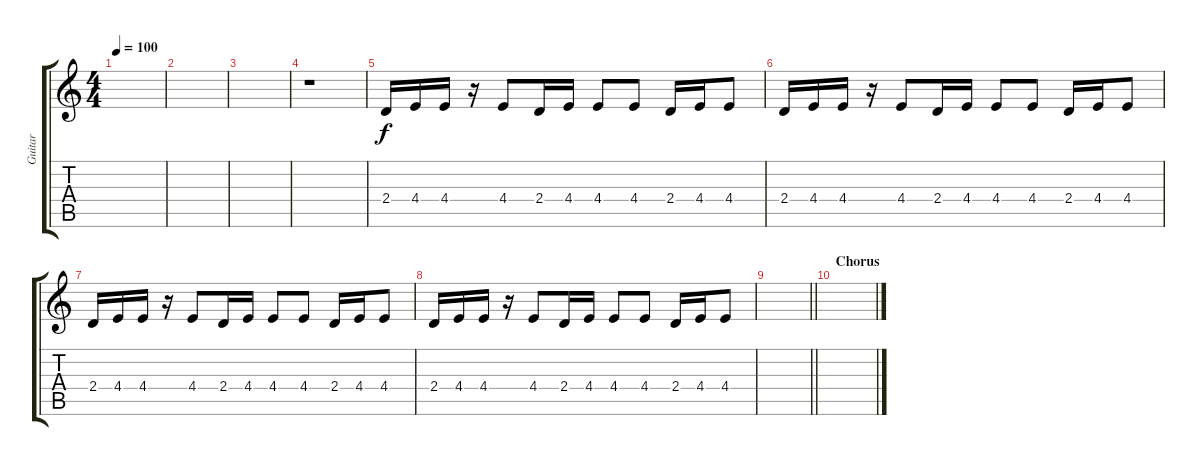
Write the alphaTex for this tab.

\track ("Guitar" "Guitar") {instrument distortionguitar}
\staff {score tabs}
\tuning (D4 A3 F3 C3 G2 C2) {hide}
\ts (4 4)
\tempo 100
\clef g2
\ks c
|
|
|
r.1{volume 0} |
2.4.16{volume 13} 4.4.16 4.4.16 r.16 4.4.8 2.4.16 4.4.16 4.4.8 4.4.8 2.4.16 4.4.16 4.4.8 |
2.4.16 4.4.16 4.4.16 r.16 4.4.8 2.4.16 4.4.16 4.4.8 4.4.8 2.4.16 4.4.16 4.4.8 |
2.4.16 4.4.16 4.4.16 r.16 4.4.8 2.4.16 4.4.16 4.4.8 4.4.8 2.4.16 4.4.16 4.4.8 |
2.4.16 4.4.16 4.4.16 r.16 4.4.8 2.4.16 4.4.16 4.4.8 4.4.8 2.4.16 4.4.16 4.4.8 |
\barLineRight lightlight
|
\section ("" "Chorus")
